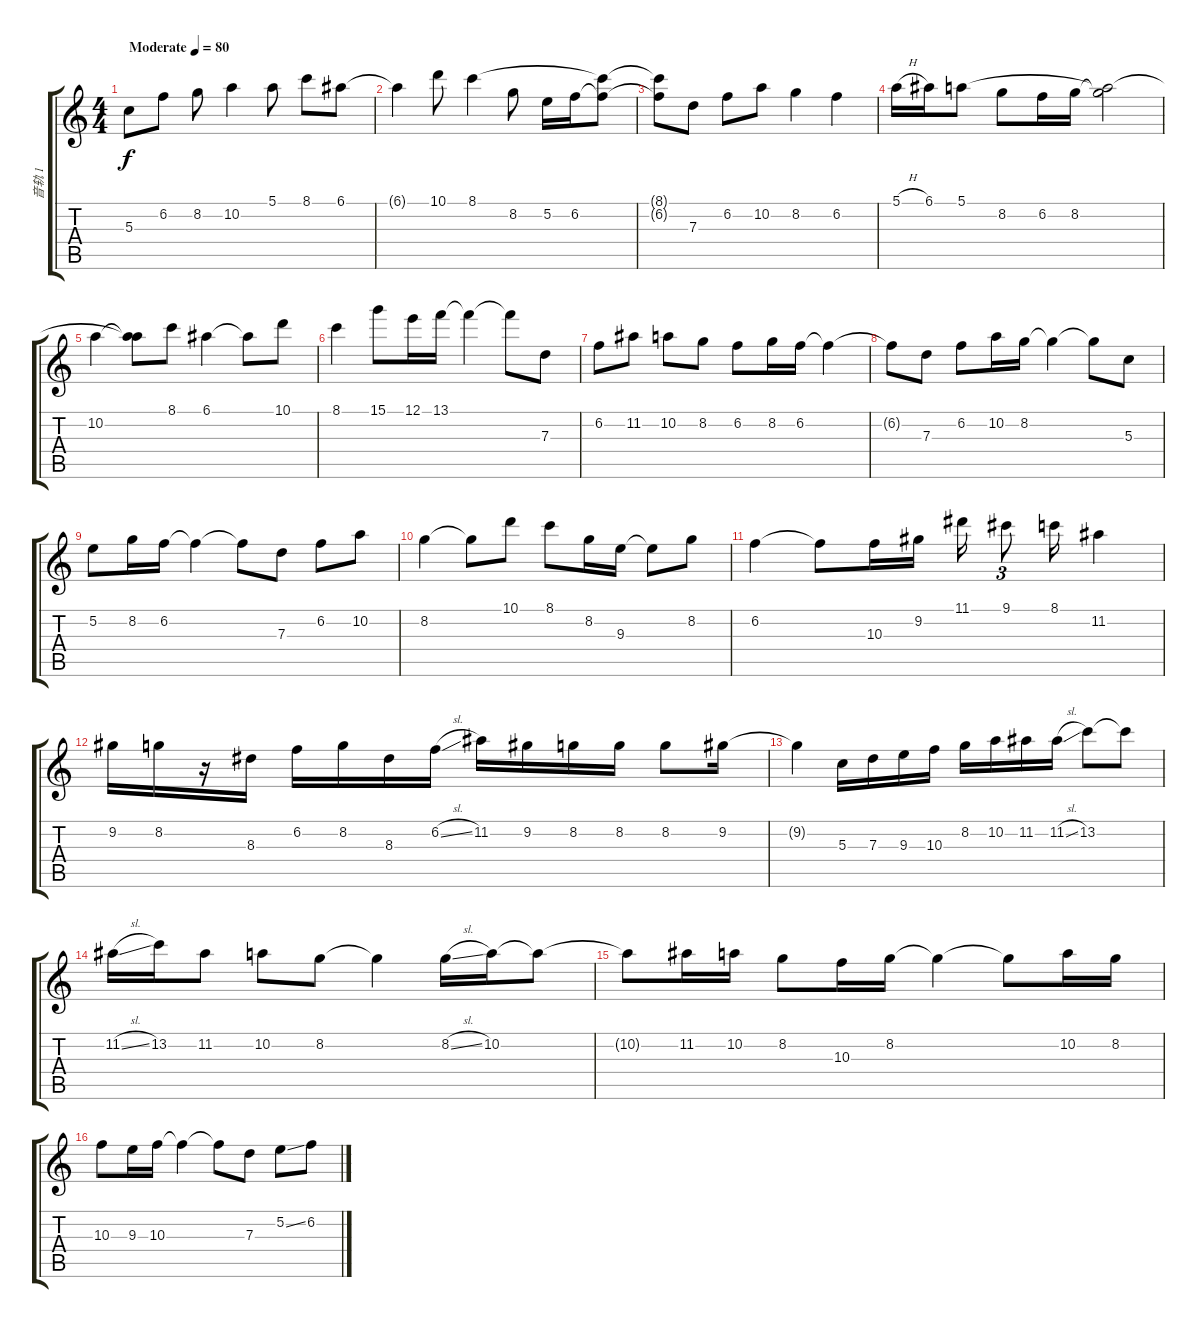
\track ("音轨 1" "音轨 1") {instrument acousticguitarsteel}
\staff {score tabs}
\tuning (E4 B3 G3 D3 A2 E2) {hide}
\ts (4 4)
\tempo (80 "Moderate")
\clef g2
\ks c
5.3.8{dy f instrument acousticguitarsteel} 6.2.8 8.2.8 10.2.4 5.1.8 8.1.8 6.1.8 |
6.1{t}.4 10.1.8 8.1.4 8.2.8 5.2.16 6.2.16 (8.1{t} 6.2{t}).8 |
(8.1{t} 6.2{t}).8 7.3.8 6.2.8 10.2.8 8.2.4 6.2.4 |
5.1{h}.16 6.1.16 5.1.8 8.2.8 6.2.16 8.2.16 (5.1{t} 8.2{t}).2 |
10.2.4 (5.1{t} 10.2{t}).8 8.1.8 6.1.4 6.1{t}.8 10.1.8 |
8.1.4 15.1.8 12.1.16 13.1.16 13.1{t}.4 13.1{t}.8 7.3.8 |
6.2.8 11.2.8 10.2.8 8.2.8 6.2.8 8.2.16 6.2.16 6.2{t}.4 |
6.2{t}.8 7.3.8 6.2.8 10.2.16 8.2.16 8.2{t}.4 8.2{t}.8 5.3.8 |
5.2.8 8.2.16 6.2.16 6.2{t}.4 6.2{t}.8 7.3.8 6.2.8 10.2.8 |
8.2.4 8.2{t}.8 10.1.8 8.1.8 8.2.16 9.3.16 9.3{t}.8 8.2.8 |
6.2.4 6.2{t}.8 10.3.16 9.2.16 11.1.16 9.1.8{tu (3 2)} 8.1.16 11.2.4 |
9.2.16 8.2.16 r.16 8.3.16 6.2.16 8.2.16 8.3.16 6.2{sl}.16 11.2.16 9.2.16 8.2.16 8.2.16 8.2.8 9.2.16 |
9.2{t}.4 5.3.16 7.3.16 9.3.16 10.3.16 8.2.16 10.2.16 11.2.16 11.2{sl}.16 13.2.8 13.2{t}.8 |
11.2{sl}.16 13.2.16 11.2.8 10.2.8 8.2.8 8.2{t}.4 8.2{sl}.16 10.2.16 10.2{t}.8 |
10.2{t}.8 11.2.16 10.2.16 8.2.8 10.3.16 8.2.16 8.2{t}.4 8.2{t}.8 10.2.16 8.2.16 |
10.3.8 9.3.16 10.3.16 10.3{t}.4 10.3{t}.8 7.3.8 5.2{ss}.8 6.2.8
